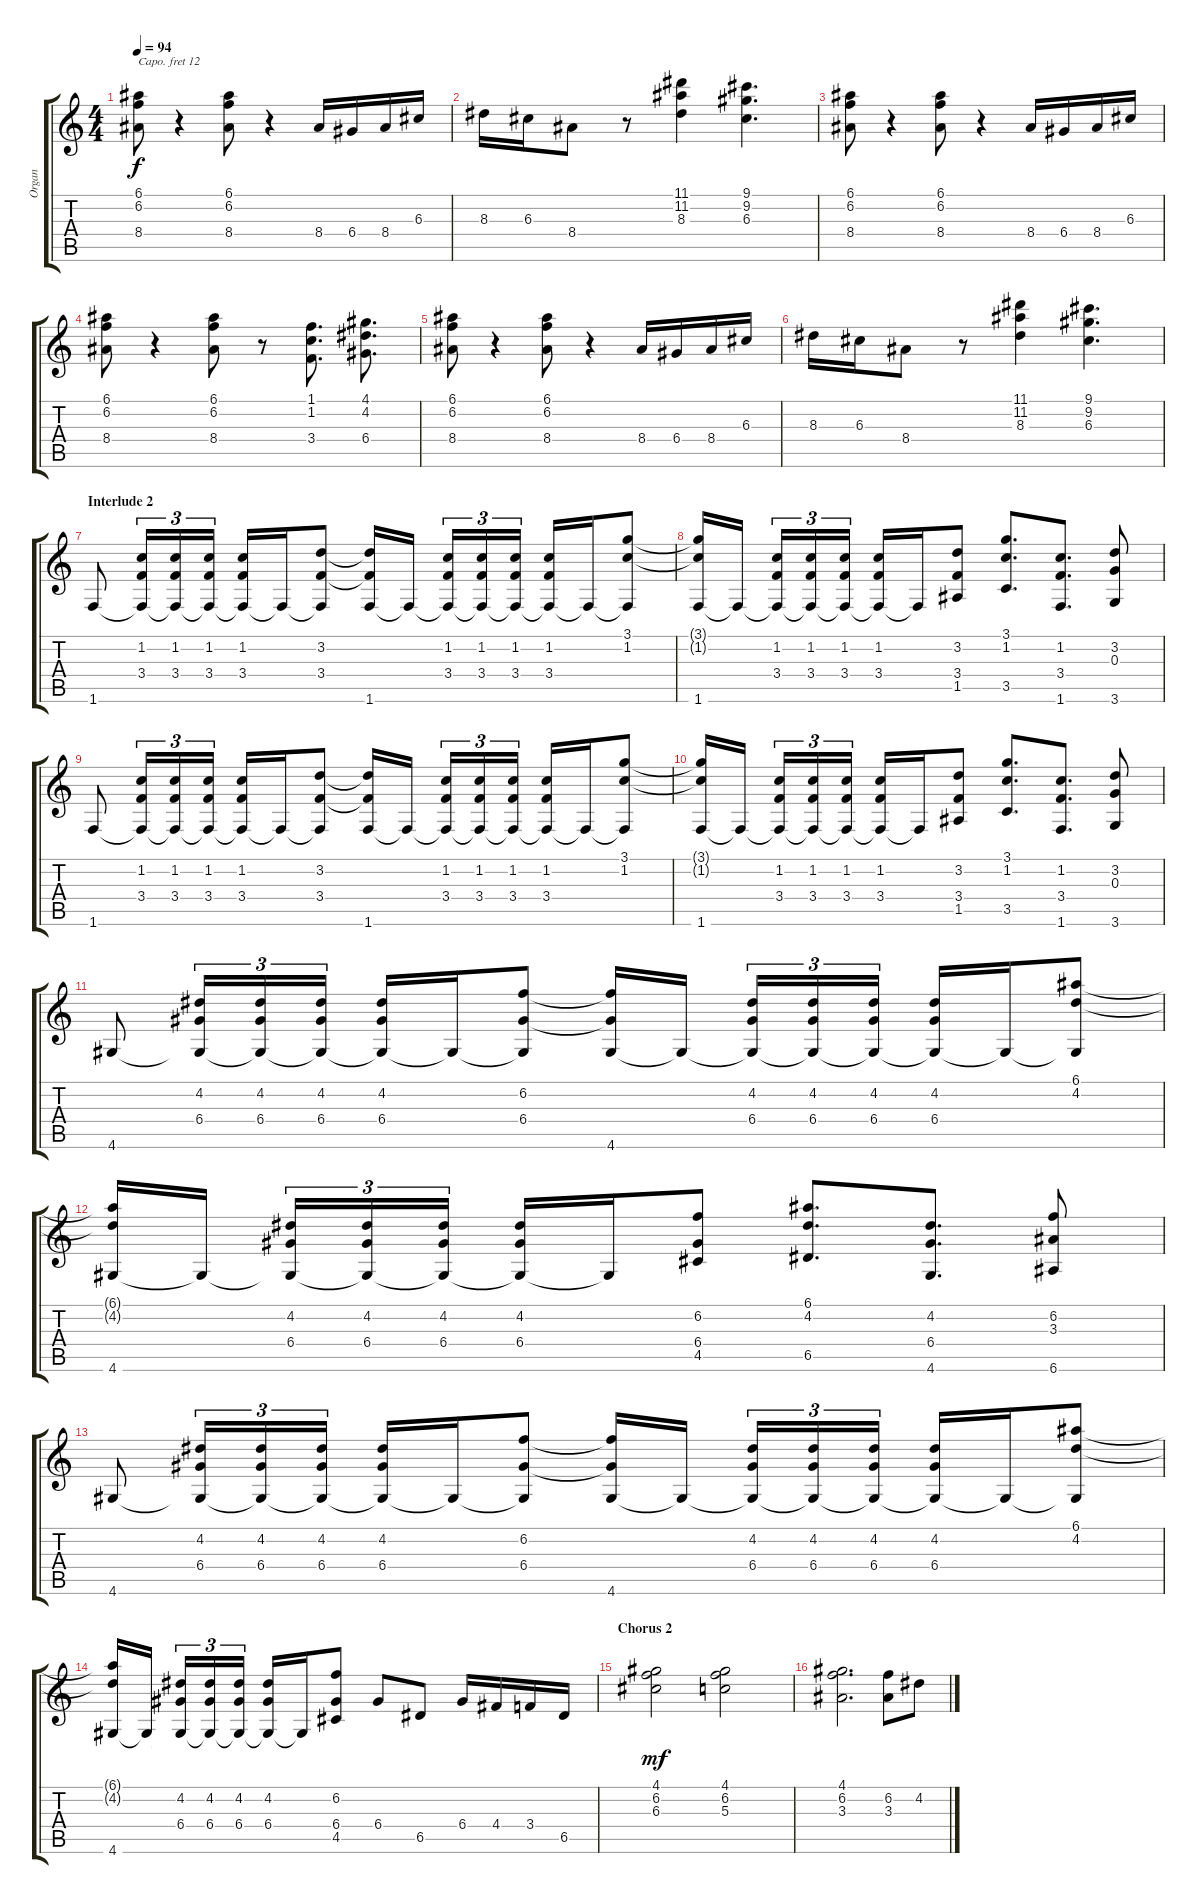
\track ("Organ" "Organ") {instrument drawbarorgan}
\staff {score tabs}
\capo 12
\tuning (E4 B3 G3 D3 A2 E2) {hide}
\ts (4 4)
\tempo 94
\clef g2
\ks c
(6.1 6.2 8.4).8{dy f} r.4 (6.1 6.2 8.4).8 r.4 8.4.16 6.4.16 8.4.16 6.3.16 |
8.3.16 6.3.16 8.4.8 r.8 (11.1 11.2 8.3).4 (9.1 9.2 6.3).4{d} |
(6.1 6.2 8.4).8 r.4 (6.1 6.2 8.4).8 r.4 8.4.16 6.4.16 8.4.16 6.3.16 |
(6.1 6.2 8.4).8 r.4 (6.1 6.2 8.4).8 r.8 (1.1 1.2 3.4).8{d} (4.1 4.2 6.4).8{d} |
(6.1 6.2 8.4).8 r.4 (6.1 6.2 8.4).8 r.4 8.4.16 6.4.16 8.4.16 6.3.16 |
8.3.16 6.3.16 8.4.8 r.8 (11.1 11.2 8.3).4 (9.1 9.2 6.3).4{d} |
\section ("" "Interlude 2")
1.6.8 (1.2 3.4 1.6{t}).16{tu (3 2)} (1.2 3.4 1.6{t}).16{tu (3 2)} (1.2 3.4 1.6{t}).16{tu (3 2)} (1.2 3.4 1.6{t}).16 1.6{t}.16 (3.2 3.4 1.6{t}).8 (3.2{t} 3.4{t} 1.6).16 1.6{t}.16 (1.2 3.4 1.6{t}).16{tu (3 2)} (1.2 3.4 1.6{t}).16{tu (3 2)} (1.2 3.4 1.6{t}).16{tu (3 2)} (1.2 3.4 1.6{t}).16 1.6{t}.16 (3.1 1.2 1.6{t}).8 |
(3.1{t} 1.2{t} 1.6).16 1.6{t}.16 (1.2 3.4 1.6{t}).16{tu (3 2)} (1.2 3.4 1.6{t}).16{tu (3 2)} (1.2 3.4 1.6{t}).16{tu (3 2)} (1.2 3.4 1.6{t}).16 1.6{t}.16 (3.2 3.4 1.5).8 (3.1 1.2 3.5).8{d} (1.2 3.4 1.6).8{d} (3.2 0.3 3.6).8 |
1.6.8 (1.2 3.4 1.6{t}).16{tu (3 2)} (1.2 3.4 1.6{t}).16{tu (3 2)} (1.2 3.4 1.6{t}).16{tu (3 2)} (1.2 3.4 1.6{t}).16 1.6{t}.16 (3.2 3.4 1.6{t}).8 (3.2{t} 3.4{t} 1.6).16 1.6{t}.16 (1.2 3.4 1.6{t}).16{tu (3 2)} (1.2 3.4 1.6{t}).16{tu (3 2)} (1.2 3.4 1.6{t}).16{tu (3 2)} (1.2 3.4 1.6{t}).16 1.6{t}.16 (3.1 1.2 1.6{t}).8 |
(3.1{t} 1.2{t} 1.6).16 1.6{t}.16 (1.2 3.4 1.6{t}).16{tu (3 2)} (1.2 3.4 1.6{t}).16{tu (3 2)} (1.2 3.4 1.6{t}).16{tu (3 2)} (1.2 3.4 1.6{t}).16 1.6{t}.16 (3.2 3.4 1.5).8 (3.1 1.2 3.5).8{d} (1.2 3.4 1.6).8{d} (3.2 0.3 3.6).8 |
4.6.8 (4.2 6.4 4.6{t}).16{tu (3 2)} (4.2 6.4 4.6{t}).16{tu (3 2)} (4.2 6.4 4.6{t}).16{tu (3 2)} (4.2 6.4 4.6{t}).16 4.6{t}.16 (6.2 6.4 4.6{t}).8 (6.2{t} 6.4{t} 4.6).16 4.6{t}.16 (4.2 6.4 4.6{t}).16{tu (3 2)} (4.2 6.4 4.6{t}).16{tu (3 2)} (4.2 6.4 4.6{t}).16{tu (3 2)} (4.2 6.4 4.6{t}).16 4.6{t}.16 (6.1 4.2 4.6{t}).8 |
(6.1{t} 4.2{t} 4.6).16 4.6{t}.16 (4.2 6.4 4.6{t}).16{tu (3 2)} (4.2 6.4 4.6{t}).16{tu (3 2)} (4.2 6.4 4.6{t}).16{tu (3 2)} (4.2 6.4 4.6{t}).16 4.6{t}.16 (6.2 6.4 4.5).8 (6.1 4.2 6.5).8{d} (4.2 6.4 4.6).8{d} (6.2 3.3 6.6).8 |
4.6.8 (4.2 6.4 4.6{t}).16{tu (3 2)} (4.2 6.4 4.6{t}).16{tu (3 2)} (4.2 6.4 4.6{t}).16{tu (3 2)} (4.2 6.4 4.6{t}).16 4.6{t}.16 (6.2 6.4 4.6{t}).8 (6.2{t} 6.4{t} 4.6).16 4.6{t}.16 (4.2 6.4 4.6{t}).16{tu (3 2)} (4.2 6.4 4.6{t}).16{tu (3 2)} (4.2 6.4 4.6{t}).16{tu (3 2)} (4.2 6.4 4.6{t}).16 4.6{t}.16 (6.1 4.2 4.6{t}).8 |
(6.1{t} 4.2{t} 4.6).16 4.6{t}.16 (4.2 6.4 4.6{t}).16{tu (3 2)} (4.2 6.4 4.6{t}).16{tu (3 2)} (4.2 6.4 4.6{t}).16{tu (3 2)} (4.2 6.4 4.6{t}).16 4.6{t}.16 (6.2 6.4 4.5).8 6.4.8 6.5.8 6.4.16 4.4.16 3.4.16 6.5.16 |
\section ("" "Chorus 2")
(4.1 6.2 6.3).2{dy mf} (4.1 6.2 5.3).2 |
(4.1 6.2 3.3).2{d} (6.2 3.3).8 4.2.8
